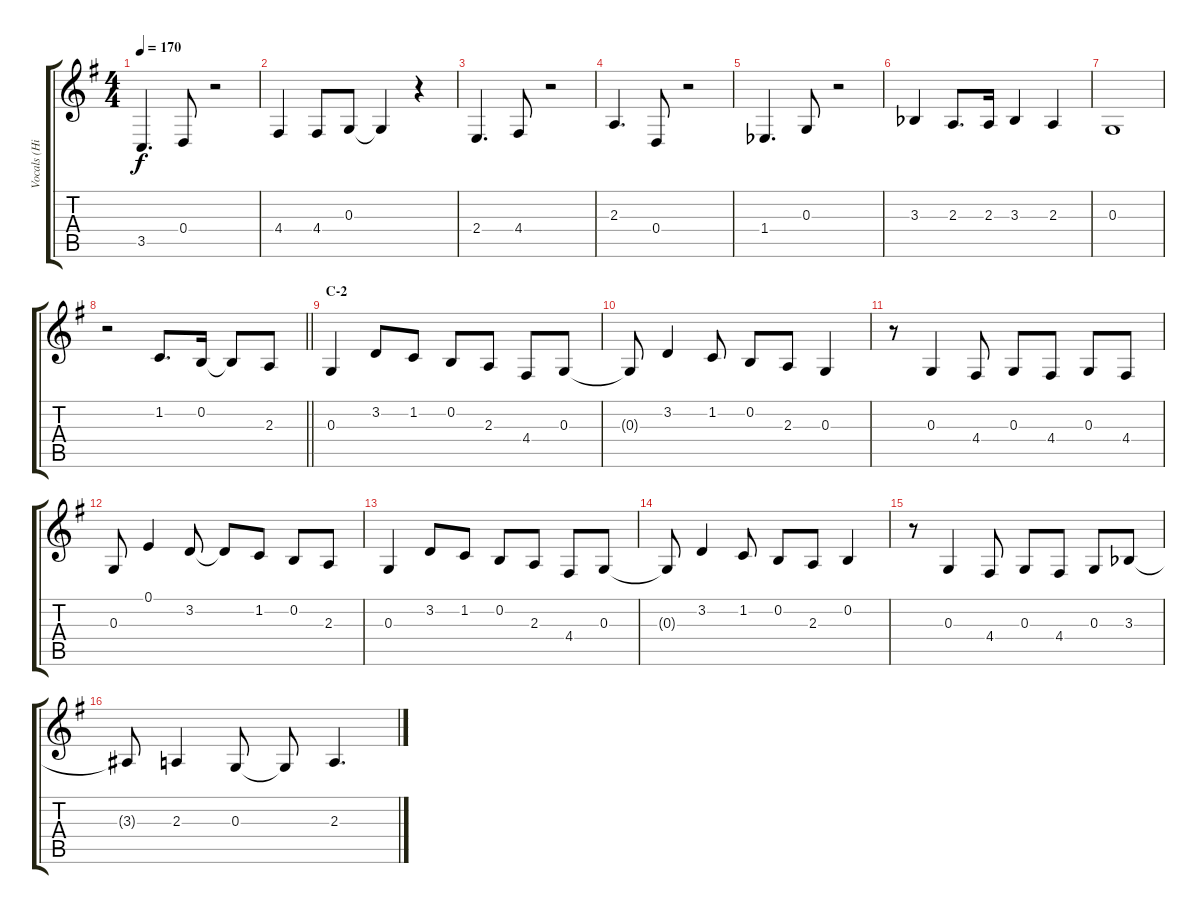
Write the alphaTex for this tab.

\track ("Vocals (Hirasawa Yui)" "Vocals (Hi") {instrument altosax}
\staff {score tabs}
\tuning (E4 B3 G3 D3 A2 E2) {hide}
\ts (4 4)
\tempo 170
\clef g2
\ks g
3.5.4{d dy f} 0.4.8 r.2 |
4.4.4 4.4.8 0.3.8 0.3{t}.4 r.4 |
2.4.4{d} 4.4.8 r.2 |
2.3.4{d} 0.4.8 r.2 |
1.4{acc b}.4{d} 0.3.8 r.2 |
3.3{acc b}.4 2.3.8{d} 2.3.16 3.3{acc b}.4 2.3.4 |
0.3.1 |
\barLineRight lightlight
r.2 1.2.8{d} 0.2.16 0.2{t}.8 2.3.8 |
\section ("" "C-2")
0.3.4 3.2.8 1.2.8 0.2.8 2.3.8 4.4.8 0.3.8 |
0.3{t}.8 3.2.4 1.2.8 0.2.8 2.3.8 0.3.4 |
r.8 0.3.4 4.4.8 0.3.8 4.4.8 0.3.8 4.4.8 |
0.3.8 0.1.4 3.2.8 3.2{t}.8 1.2.8 0.2.8 2.3.8 |
0.3.4 3.2.8 1.2.8 0.2.8 2.3.8 4.4.8 0.3.8 |
0.3{t}.8 3.2.4 1.2.8 0.2.8 2.3.8 0.2.4 |
r.8 0.3.4 4.4.8 0.3.8 4.4.8 0.3.8 3.3{acc b}.8 |
3.3{t}.8 2.3.4 0.3.8 0.3{t}.8 2.3.4{d}
